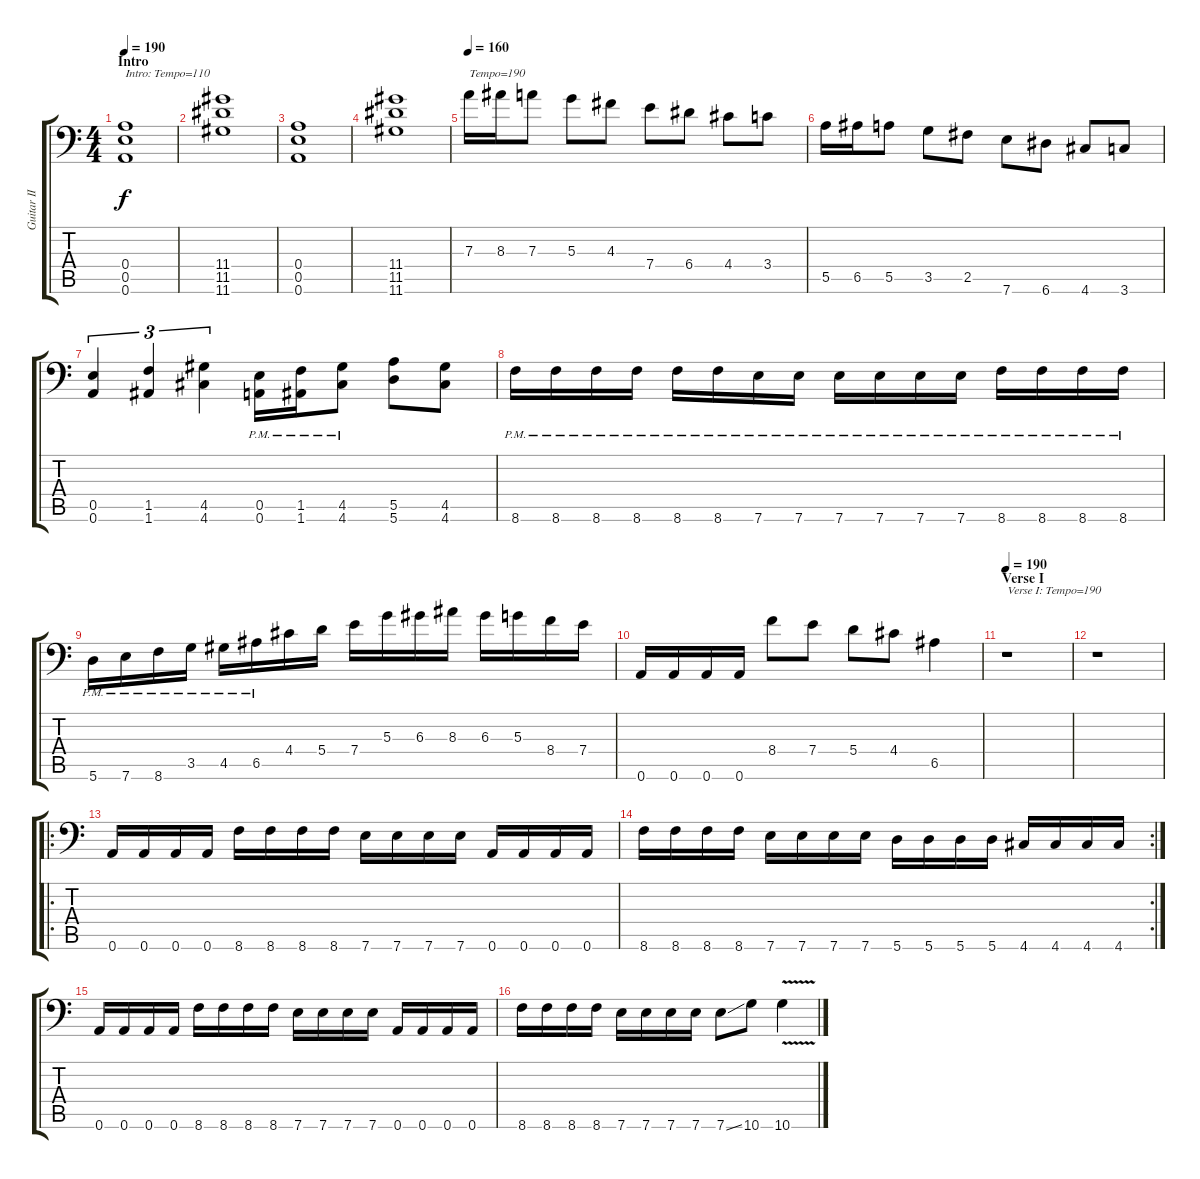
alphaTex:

\track ("Guitar II [Dallas Toler-Wade]" "Guitar II ") {instrument distortionguitar}
\staff {score tabs}
\tuning (B3 Gb3 D3 A2 E2 A1) {hide}
\ts (4 4)
\section ("" "Intro")
\tempo 190
\tempo 110
\tempo 190
\clef f4
\ks c
(0.4 0.5 0.6).1{txt "Intro: Tempo=110" dy f instrument distortionguitar} |
(11.4 11.5 11.6).1 |
(0.4 0.5 0.6).1 |
(11.4 11.5 11.6).1 |
\tempo 160
7.3.16{txt "Tempo=190"} 8.3.16 7.3.8 5.3.8 4.3.8 7.4.8 6.4.8 4.4.8 3.4.8 |
5.5.16 6.5.16 5.5.8 3.5.8 2.5.8 7.6.8 6.6.8 4.6.8 3.6.8 |
(0.5 0.6).4{tu (3 2)} (1.5 1.6).4{tu (3 2)} (4.5 4.6).4{tu (3 2)} (0.5{pm} 0.6{pm}).16 (1.5{pm} 1.6{pm}).16 (4.5{pm} 4.6{pm}).8 (5.5 5.6).8 (4.5 4.6).8 |
8.6{pm}.16 8.6{pm}.16 8.6{pm}.16 8.6{pm}.16 8.6{pm}.16 8.6{pm}.16 7.6{pm}.16 7.6{pm}.16 7.6{pm}.16 7.6{pm}.16 7.6{pm}.16 7.6{pm}.16 8.6{pm}.16 8.6{pm}.16 8.6{pm}.16 8.6{pm}.16 |
5.6{pm}.16 7.6{pm}.16 8.6{pm}.16 3.5{pm}.16 4.5{pm}.16 6.5{pm}.16 4.4.16 5.4.16 7.4.16 5.3.16 6.3.16 8.3.16 6.3.16 5.3.16 8.4.16 7.4.16 |
0.6.16 0.6.16 0.6.16 0.6.16 8.4.8 7.4.8 5.4.8 4.4.8 6.5.4 |
\section ("" "Verse I")
\tempo 190
r.1{txt "Verse I: Tempo=190"} |
r.1 |
\ro
0.6.16 0.6.16 0.6.16 0.6.16 8.6.16 8.6.16 8.6.16 8.6.16 7.6.16 7.6.16 7.6.16 7.6.16 0.6.16 0.6.16 0.6.16 0.6.16 |
\rc 2
8.6.16 8.6.16 8.6.16 8.6.16 7.6.16 7.6.16 7.6.16 7.6.16 5.6.16 5.6.16 5.6.16 5.6.16 4.6.16 4.6.16 4.6.16 4.6.16 |
0.6.16 0.6.16 0.6.16 0.6.16 8.6.16 8.6.16 8.6.16 8.6.16 7.6.16 7.6.16 7.6.16 7.6.16 0.6.16 0.6.16 0.6.16 0.6.16 |
8.6.16 8.6.16 8.6.16 8.6.16 7.6.16 7.6.16 7.6.16 7.6.16 7.6{ss}.8 10.6.8 10.6{v}.4
